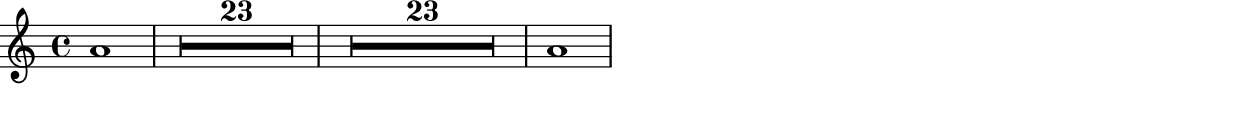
%% Generated by lilypond-book
%% Options: [exampleindent=10.16\mm,indent=0\mm,line-width=160\mm,paper-height=845.047\pt,paper-width=597.508\pt,papersize='(cons (* 597.508 pt) (* 845.047 pt)),quote]
\include "lilypond-book-preamble.ly"


% ****************************************************************
% Start cut-&-pastable-section
% ****************************************************************

#(ly:set-option 'eps-box-padding 3.000000)



\paper {
  #(set-paper-size '(cons (* 597.508 pt) (* 845.047 pt)))
  indent = 0\mm
  line-width = 160\mm
  % offset the left padding, also add 1mm as lilypond creates cropped
  % images with a little space on the right
  line-width = #(- line-width (* mm  3.000000) (* mm 1))
  line-width = 160\mm - 2.0 * 10.16\mm
  % offset the left padding, also add 1mm as lilypond creates cropped
  % images with a little space on the right
  line-width = #(- line-width (* mm  3.000000) (* mm 1))
}

\layout {
  
}




% ****************************************************************
% ly snippet:
% ****************************************************************
\sourcefileline 3148
\relative \compressMMRests {
  a'1
  R1*23
  % incrementa la longitud del compàs d'espera
  \once \override MultiMeasureRest.minimum-length = #20
  R1*23
  a1
}


% ****************************************************************
% end ly snippet
% ****************************************************************
